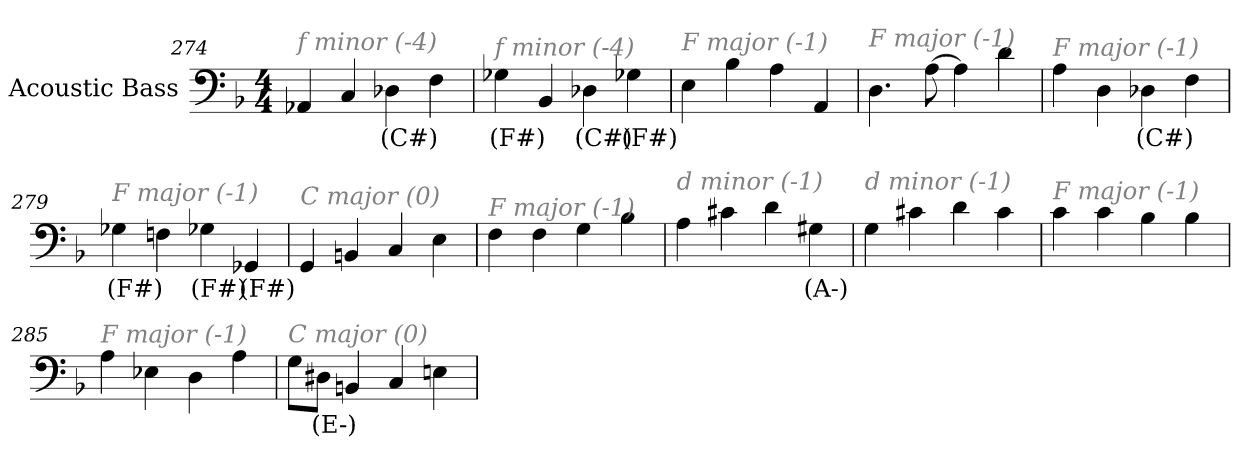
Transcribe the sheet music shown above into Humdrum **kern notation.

**kern	**text
*part1	*part1
*staff1	*staff1
*I"Acoustic Bass	*
*clefF4	*
*ITrd7c12	*
*k[b-]	*
*F:	*
*M4/4	*
=274	=274
!LO:TX:i:color=#808080:t=f minor (-4)	!
4AAA-X	.
4CC	.
4DD-Xi	(C#)
4FF	.
=275	=275
!LO:TX:i:color=#808080:t=f minor (-4)	!
4GG-Xi	(F#)
4BBB-	.
4DD-Xi	(C#)
4GG-Xi	(F#)
=276	=276
!LO:TX:i:color=#808080:t=F major (-1)	!
4EE	.
4BB-	.
4AA	.
4AAA	.
=277	=277
!LO:TX:i:color=#808080:t=F major (-1)	!
4.DD	.
[8AA	.
4AA]	.
4D	.
=278	=278
!LO:TX:i:color=#808080:t=F major (-1)	!
4AA	.
4DD	.
4DD-Xi	(C#)
4FF	.
=279	=279
!LO:TX:i:color=#808080:t=F major (-1)	!
4GG-Xi	(F#)
4FFn	.
4GG-Xi	(F#)
4GGG-Xi	(F#)
=280	=280
!LO:TX:i:color=#808080:t=C major (0)	!
4GGG	.
4BBBn	.
4CC	.
4EE	.
=281	=281
!LO:TX:i:color=#808080:t=F major (-1)	!
4FF	.
4FF	.
4GG	.
4BB-	.
=282	=282
!LO:TX:i:color=#808080:t=d minor (-1)	!
4AA	.
4C#X	.
4D	.
4GG#Xi	(A-)
=283	=283
!LO:TX:i:color=#808080:t=d minor (-1)	!
4GG	.
4C#X	.
4D	.
4C#	.
=284	=284
!LO:TX:i:color=#808080:t=F major (-1)	!
4C	.
4C	.
4BB-	.
4BB-	.
=285	=285
!LO:TX:i:color=#808080:t=F major (-1)	!
4AA	.
4EE-X	.
4DD	.
4AA	.
=286	=286
!LO:TX:i:color=#808080:t=C major (0)	!
8GGL	.
8DD#XiJ	(E-)
4BBBn	.
4CC	.
4EEn	.
=	=
*-	*-
